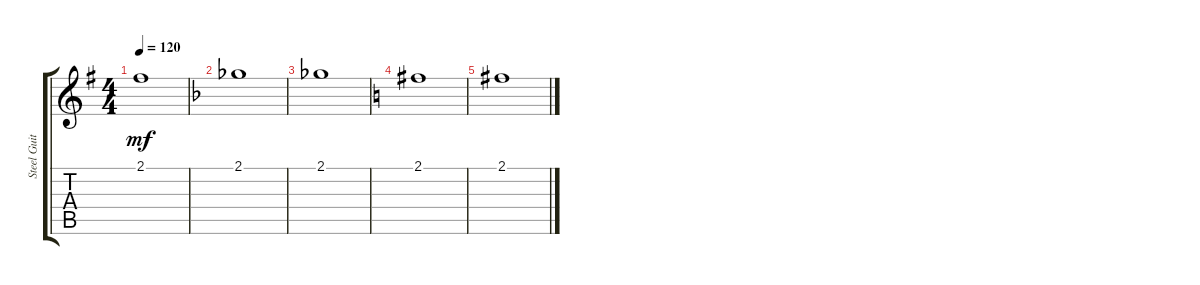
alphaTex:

\track ("Steel Guitar" "Steel Guit") {instrument acousticguitarsteel}
\staff {score tabs}
\tuning (E4 B3 G3 D3 A2 E2) {hide}
\ts (4 4)
\tempo 120
\clef g2
\ks g
2.1.1{dy mf instrument acousticguitarsteel} |
\ks f
2.1.1 |
2.1.1 |
\ks aminor
2.1.1 |
2.1.1
